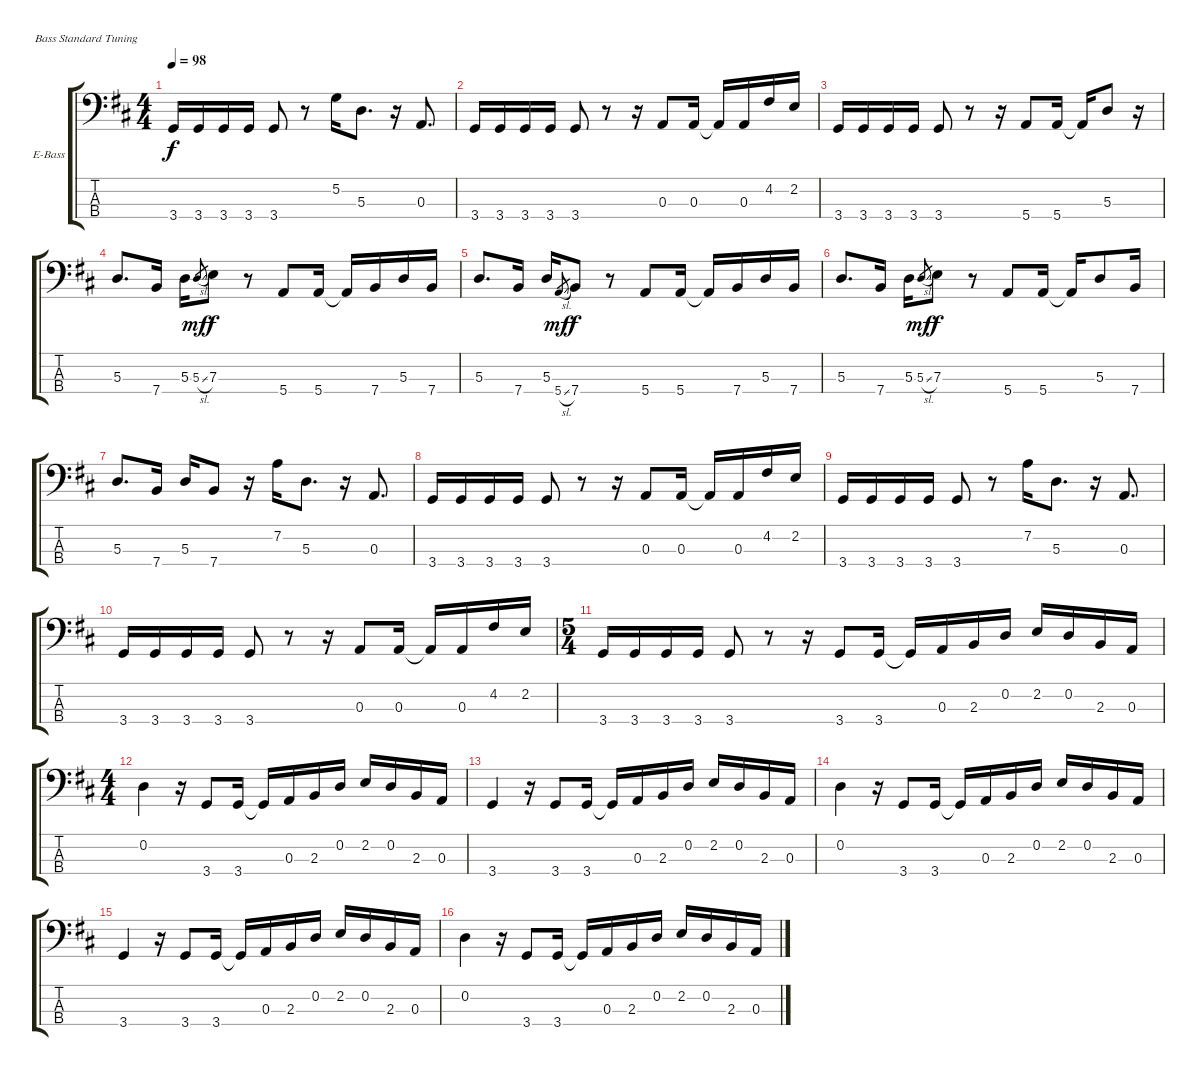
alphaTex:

\bracketExtendMode groupsimilarinstruments
\firstSystemTrackNameOrientation horizontal
\otherSystemsTrackNameOrientation horizontal
\track ("Bass" "E-Bass") {instrument electricbassfinger}
\staff {score tabs}
\tuning (G2 D2 A1 E1)
\ts (4 4)
\tempo 98
\clef f4
\ks d
3.4.16{dy f} 3.4.16 3.4.16 3.4.16 3.4.8 r.8 5.2.16 5.3.8{d} r.16 0.3.8{d} |
3.4.16 3.4.16 3.4.16 3.4.16 3.4.8 r.8 r.16 0.3.8 0.3.16 0.3{t}.16 0.3.16 4.2.16 2.2.16 |
3.4.16 3.4.16 3.4.16 3.4.16 3.4.8 r.8 r.16 5.4.8 5.4.16 5.4{t}.16 5.3.8 r.16 |
5.3.8{d} 7.4.16 5.3.16 5.3{sl}.8{gr dy mf} 7.3.8{dy f} r.8 5.4.8 5.4.16 5.4{t}.16 7.4.16 5.3.16 7.4.16 |
5.3.8{d} 7.4.16 5.3.16 5.4{sl}.8{gr dy mf} 7.4.8{dy f} r.8 5.4.8 5.4.16 5.4{t}.16 7.4.16 5.3.16 7.4.16 |
5.3.8{d} 7.4.16 5.3.16 5.3{sl}.8{gr dy mf} 7.3.8{dy f} r.8 5.4.8 5.4.16 5.4{t}.16 5.3.8 7.4.16 |
5.3.8{d} 7.4.16 5.3.16 7.4.8 r.16 7.2.16 5.3.8{d} r.16 0.3.8{d} |
3.4.16 3.4.16 3.4.16 3.4.16 3.4.8 r.8 r.16 0.3.8 0.3.16 0.3{t}.16 0.3.16 4.2.16 2.2.16 |
3.4.16 3.4.16 3.4.16 3.4.16 3.4.8 r.8 7.2.16 5.3.8{d} r.16 0.3.8{d} |
3.4.16 3.4.16 3.4.16 3.4.16 3.4.8 r.8 r.16 0.3.8 0.3.16 0.3{t}.16 0.3.16 4.2.16 2.2.16 |
\ts (5 4)
3.4.16 3.4.16 3.4.16 3.4.16 3.4.8 r.8 r.16 3.4.8 3.4.16 3.4{t}.16 0.3.16 2.3.16 0.2.16 2.2.16 0.2.16 2.3.16 0.3.16 |
\ts (4 4)
0.2.4 r.16 3.4.8 3.4.16 3.4{t}.16 0.3.16 2.3.16 0.2.16 2.2.16 0.2.16 2.3.16 0.3.16 |
3.4.4 r.16 3.4.8 3.4.16 3.4{t}.16 0.3.16 2.3.16 0.2.16 2.2.16 0.2.16 2.3.16 0.3.16 |
0.2.4 r.16 3.4.8 3.4.16 3.4{t}.16 0.3.16 2.3.16 0.2.16 2.2.16 0.2.16 2.3.16 0.3.16 |
3.4.4 r.16 3.4.8 3.4.16 3.4{t}.16 0.3.16 2.3.16 0.2.16 2.2.16 0.2.16 2.3.16 0.3.16 |
0.2.4 r.16 3.4.8 3.4.16 3.4{t}.16 0.3.16 2.3.16 0.2.16 2.2.16 0.2.16 2.3.16 0.3.16
